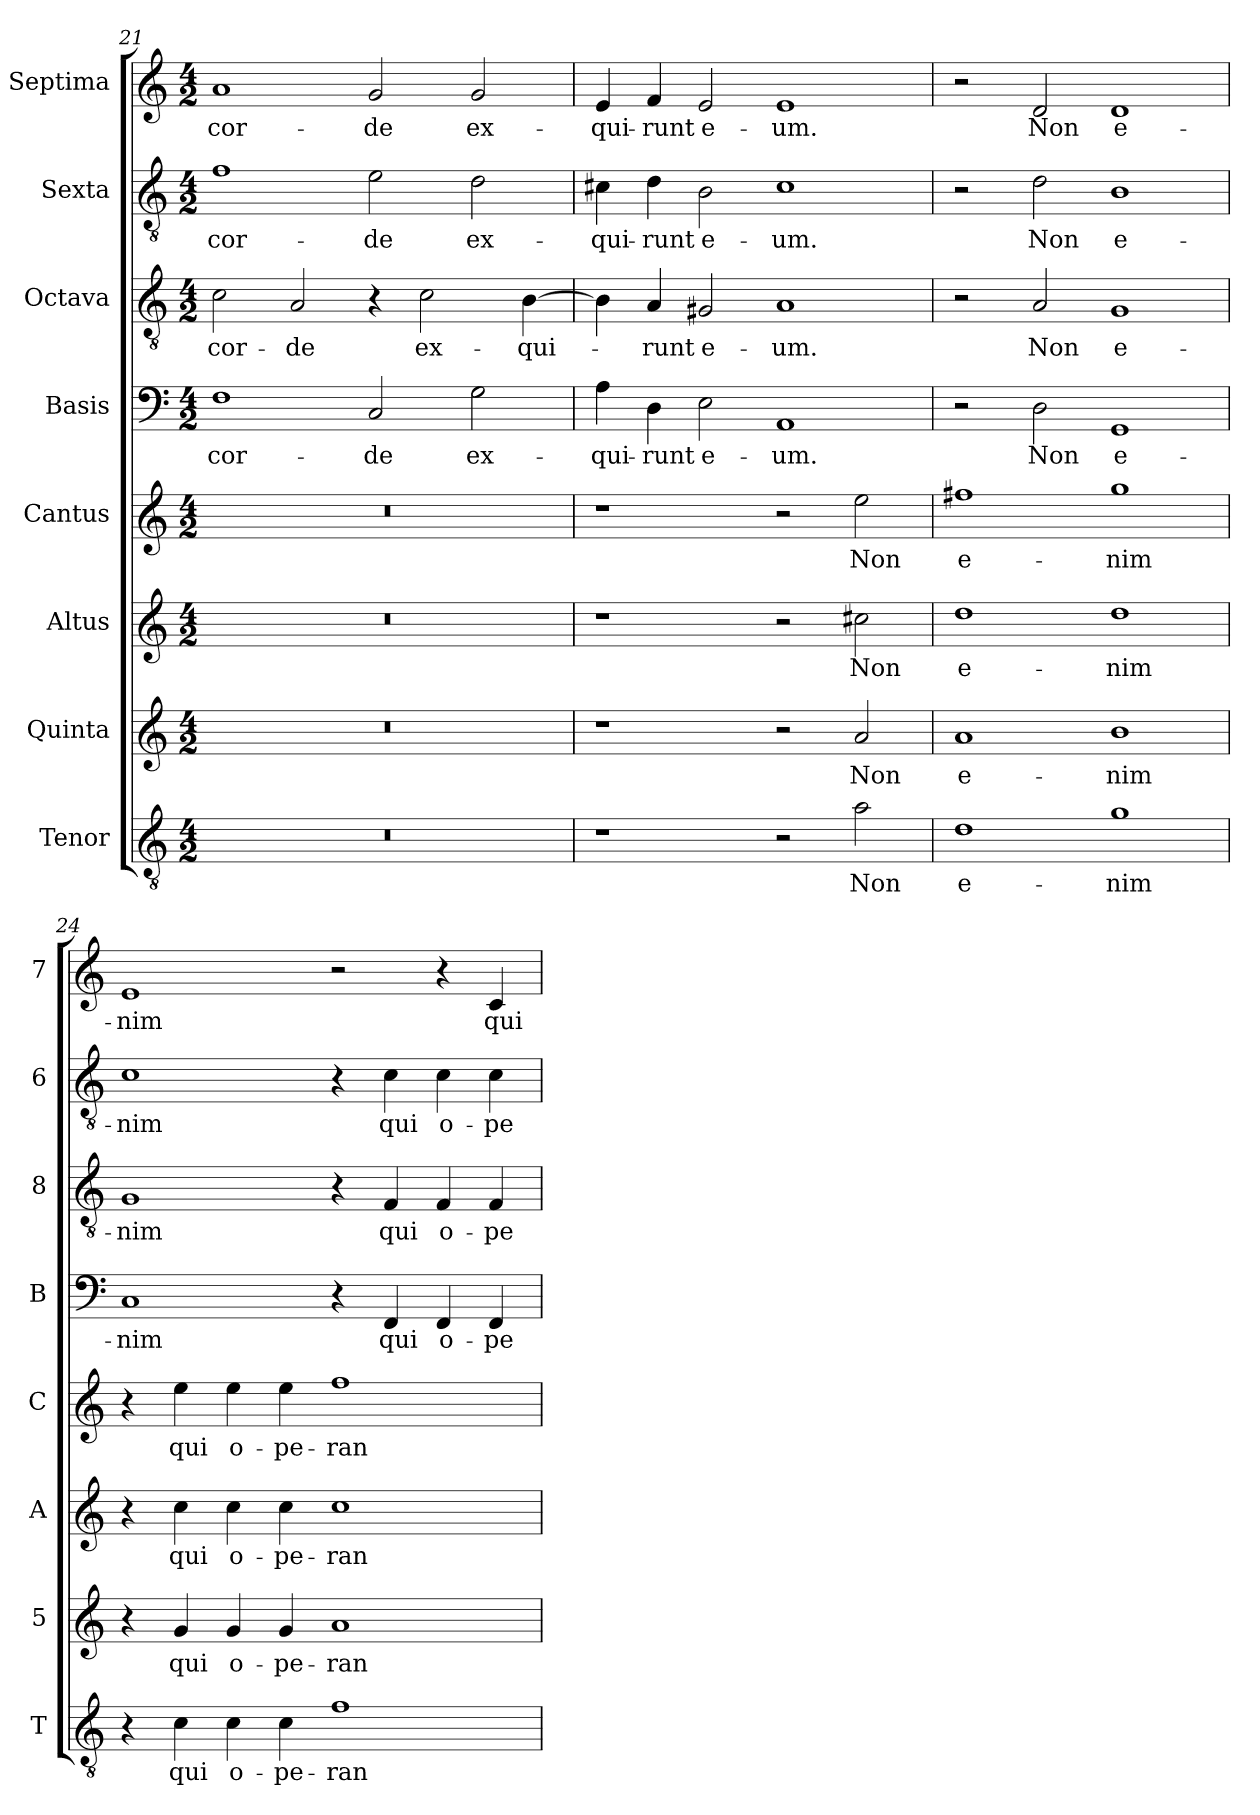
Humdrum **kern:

**kern	**text	**kern	**text	**kern	**text	**kern	**text	**kern	**text	**kern	**text	**kern	**text	**kern	**text
*part8	*part8	*part7	*part7	*part6	*part6	*part5	*part5	*part4	*part4	*part3	*part3	*part2	*part2	*part1	*part1
*staff8	*staff8	*staff7	*staff7	*staff6	*staff6	*staff5	*staff5	*staff4	*staff4	*staff3	*staff3	*staff2	*staff2	*staff1	*staff1
*I"Tenor	*	*I"Quinta	*	*I"Altus	*	*I"Cantus	*	*I"Basis	*	*I"Octava	*	*I"Sexta	*	*I"Septima	*
*I'T	*	*I'5	*	*I'A	*	*I'C	*	*I'B	*	*I'8	*	*I'6	*	*I'7	*
*clefGv2	*	*clefG2	*	*clefG2	*	*clefG2	*	*clefF4	*	*clefGv2	*	*clefGv2	*	*clefG2	*
*k[]	*	*k[]	*	*k[]	*	*k[]	*	*k[]	*	*k[]	*	*k[]	*	*k[]	*
*C:	*	*C:	*	*C:	*	*C:	*	*C:	*	*C:	*	*C:	*	*C:	*
*M4/2	*	*M4/2	*	*M4/2	*	*M4/2	*	*M4/2	*	*M4/2	*	*M4/2	*	*M4/2	*
=21	=21	=21	=21	=21	=21	=21	=21	=21	=21	=21	=21	=21	=21	=21	=21
!	!	!	!	!	!	!	!	!	!LO:LY:b	!	!LO:LY:b	!	!LO:LY:b	!	!LO:LY:b
0r	.	0r	.	0r	.	0r	.	1F	cor-	2c\	cor-	1f	cor-	1a	cor-
!	!	!	!	!	!	!	!	!	!	!	!LO:LY:b	!	!	!	!
.	.	.	.	.	.	.	.	.	.	2A/	-de	.	.	.	.
!	!	!	!	!	!	!	!	!	!LO:LY:b	!	!	!	!LO:LY:b	!	!LO:LY:b
.	.	.	.	.	.	.	.	2C/	-de	4r	.	2e\	-de	2g/	-de
!	!	!	!	!	!	!	!	!	!	!	!LO:LY:b	!	!	!	!
.	.	.	.	.	.	.	.	.	.	2c\	ex-	.	.	.	.
!	!	!	!	!	!	!	!	!	!LO:LY:b	!	!	!	!LO:LY:b	!	!LO:LY:b
.	.	.	.	.	.	.	.	2G\	ex-	.	.	2d\	ex-	2g/	ex-
!	!	!	!	!	!	!	!	!	!	!	!LO:LY:b	!	!	!	!
.	.	.	.	.	.	.	.	.	.	[4B\	-qui-	.	.	.	.
=22	=22	=22	=22	=22	=22	=22	=22	=22	=22	=22	=22	=22	=22	=22	=22
!	!	!	!	!	!	!	!	!	!LO:LY:b	!	!	!	!LO:LY:b	!	!LO:LY:b
1r	.	1r	.	1r	.	1r	.	4A\	-qui-	4B\]	.	4c#X\	-qui-	4e/	-qui-
!	!	!	!	!	!	!	!	!	!LO:LY:b	!	!LO:LY:b	!	!LO:LY:b	!	!LO:LY:b
.	.	.	.	.	.	.	.	4D\	-runt	4A/	-runt	4d\	-runt	4f/	-runt
!	!	!	!	!	!	!	!	!	!LO:LY:b	!	!LO:LY:b	!	!LO:LY:b	!	!LO:LY:b
.	.	.	.	.	.	.	.	2E\	e-	2G#X/	e-	2B\	e-	2e/	e-
!	!	!	!	!	!	!	!	!	!LO:LY:b	!	!LO:LY:b	!	!LO:LY:b	!	!LO:LY:b
2r	.	2r	.	2r	.	2r	.	1AA	-um.	1A	-um.	1c#	-um.	1e	-um.
!	!LO:LY:b	!	!LO:LY:b	!	!LO:LY:b	!	!LO:LY:b	!	!	!	!	!	!	!	!
2a\	Non	2a/	Non	2cc#X\	Non	2ee\	Non	.	.	.	.	.	.	.	.
=23	=23	=23	=23	=23	=23	=23	=23	=23	=23	=23	=23	=23	=23	=23	=23
!	!LO:LY:b	!	!LO:LY:b	!	!LO:LY:b	!	!LO:LY:b	!	!	!	!	!	!	!	!
1d	e-	1a	e-	1dd	e-	1ff#X	e-	2r	.	2r	.	2r	.	2r	.
!	!	!	!	!	!	!	!	!	!LO:LY:b	!	!LO:LY:b	!	!LO:LY:b	!	!LO:LY:b
.	.	.	.	.	.	.	.	2D\	Non	2A/	Non	2d\	Non	2d/	Non
!	!LO:LY:b	!	!LO:LY:b	!	!LO:LY:b	!	!LO:LY:b	!	!LO:LY:b	!	!LO:LY:b	!	!LO:LY:b	!	!LO:LY:b
1g	-nim	1b	-nim	1dd	-nim	1gg	-nim	1GG	e-	1G	e-	1B	e-	1d	e-
!!LO:PB:g=z
=24	=24	=24	=24	=24	=24	=24	=24	=24	=24	=24	=24	=24	=24	=24	=24
!	!	!	!	!	!	!	!	!	!LO:LY:b	!	!LO:LY:b	!	!LO:LY:b	!	!LO:LY:b
4r	.	4r	.	4r	.	4r	.	1C	-nim	1G	-nim	1c	-nim	1e	-nim
!	!LO:LY:b	!	!LO:LY:b	!	!LO:LY:b	!	!LO:LY:b	!	!	!	!	!	!	!	!
4c\	qui	4g/	qui	4cc\	qui	4ee\	qui	.	.	.	.	.	.	.	.
!	!LO:LY:b	!	!LO:LY:b	!	!LO:LY:b	!	!LO:LY:b	!	!	!	!	!	!	!	!
4c\	o-	4g/	o-	4cc\	o-	4ee\	o-	.	.	.	.	.	.	.	.
!	!LO:LY:b	!	!LO:LY:b	!	!LO:LY:b	!	!LO:LY:b	!	!	!	!	!	!	!	!
4c\	-pe-	4g/	-pe-	4cc\	-pe-	4ee\	-pe-	.	.	.	.	.	.	.	.
!	!LO:LY:b	!	!LO:LY:b	!	!LO:LY:b	!	!LO:LY:b	!	!	!	!	!	!	!	!
1f	-ran-	1a	-ran-	1cc	-ran-	1ff	-ran-	4r	.	4r	.	4r	.	2r	.
!	!	!	!	!	!	!	!	!	!LO:LY:b	!	!LO:LY:b	!	!LO:LY:b	!	!
.	.	.	.	.	.	.	.	4FF/	qui	4F/	qui	4c\	qui	.	.
!	!	!	!	!	!	!	!	!	!LO:LY:b	!	!LO:LY:b	!	!LO:LY:b	!	!
.	.	.	.	.	.	.	.	4FF/	o-	4F/	o-	4c\	o-	4r	.
!	!	!	!	!	!	!	!	!	!LO:LY:b	!	!LO:LY:b	!	!LO:LY:b	!	!LO:LY:b
.	.	.	.	.	.	.	.	4FF/	-pe-	4F/	-pe-	4c\	-pe-	4c/	qui
=	=	=	=	=	=	=	=	=	=	=	=	=	=	=	=
*-	*-	*-	*-	*-	*-	*-	*-	*-	*-	*-	*-	*-	*-	*-	*-
